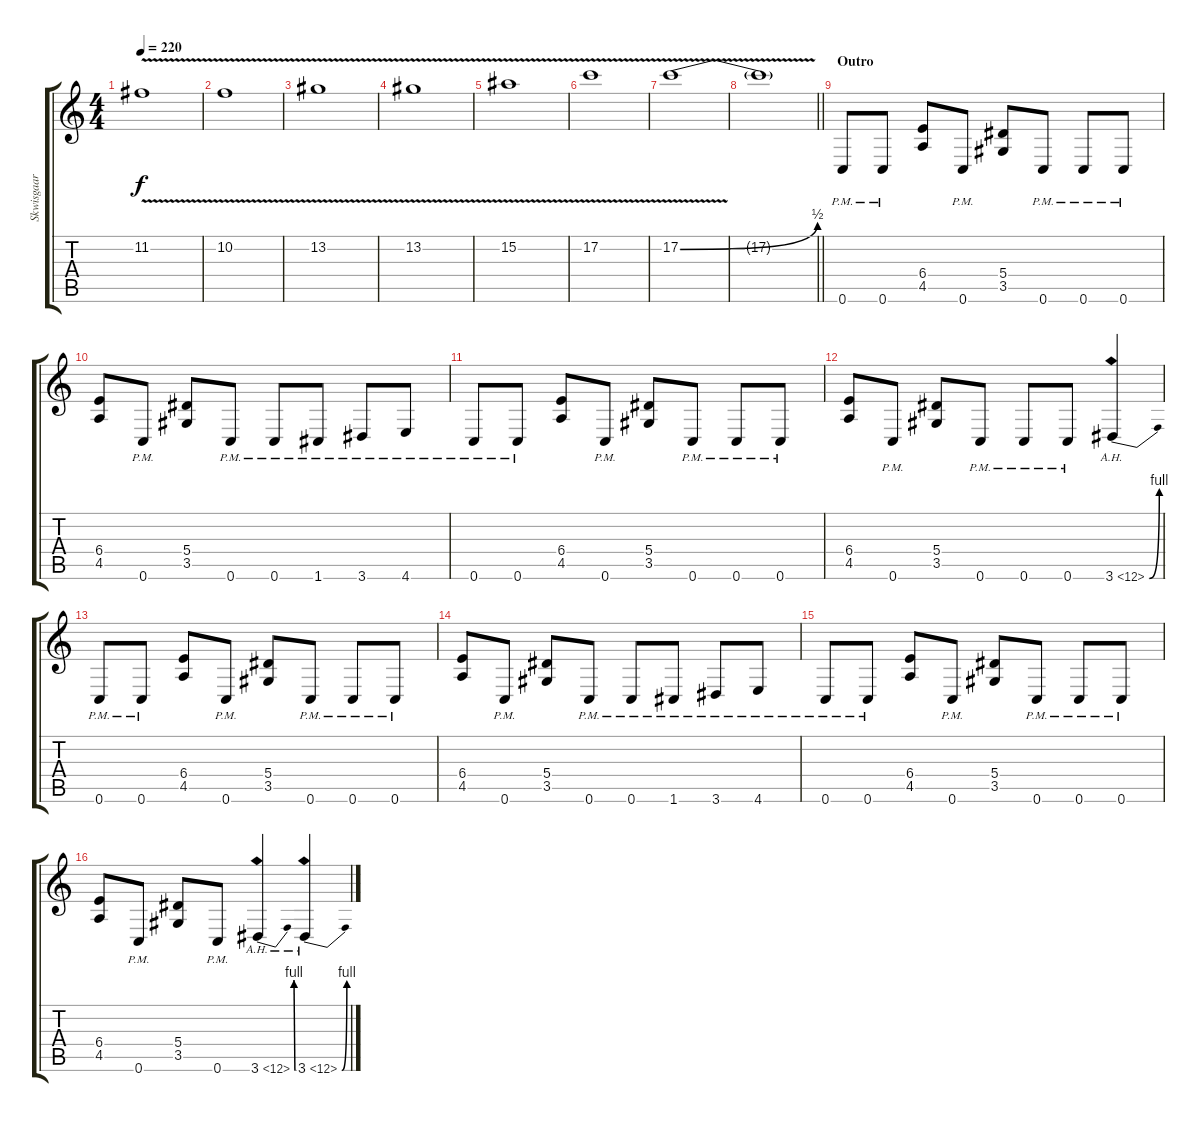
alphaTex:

\track ("Skwisgaar Skwigelf (Lead Guitar)" "Skwisgaar ") {instrument distortionguitar}
\staff {score tabs}
\tuning (C4 G3 Eb3 Bb2 F2 C2) {hide}
\ts (4 4)
\tempo 220
\clef g2
\ks c
11.2{v}.1{dy f} |
10.2{v}.1 |
13.2{v}.1 |
13.2{v}.1 |
15.2{v}.1 |
17.2{v}.1 |
17.2{be (bend 0 0 60 2) v}.1 |
\barLineRight lightlight
17.2{t}.1 |
\section ("" "Outro")
0.6{pm}.8 0.6{pm}.8 (6.4 4.5).8 0.6{pm}.8 (5.4 3.5).8 0.6{pm}.8 0.6{pm}.8 0.6{pm}.8 |
(6.4 4.5).8 0.6{pm}.8 (5.4 3.5).8 0.6{pm}.8 0.6{pm}.8 1.6{pm}.8 3.6{pm}.8 4.6{pm}.8 |
0.6{pm}.8 0.6{pm}.8 (6.4 4.5).8 0.6{pm}.8 (5.4 3.5).8 0.6{pm}.8 0.6{pm}.8 0.6{pm}.8 |
(6.4 4.5).8 0.6{pm}.8 (5.4 3.5).8 0.6{pm}.8 0.6{pm}.8 0.6{pm}.8 3.6{be (bend 0 0 60 4) ah 9}.4 |
0.6{pm}.8 0.6{pm}.8 (6.4 4.5).8 0.6{pm}.8 (5.4 3.5).8 0.6{pm}.8 0.6{pm}.8 0.6{pm}.8 |
(6.4 4.5).8 0.6{pm}.8 (5.4 3.5).8 0.6{pm}.8 0.6{pm}.8 1.6{pm}.8 3.6{pm}.8 4.6{pm}.8 |
0.6{pm}.8 0.6{pm}.8 (6.4 4.5).8 0.6{pm}.8 (5.4 3.5).8 0.6{pm}.8 0.6{pm}.8 0.6{pm}.8 |
(6.4 4.5).8 0.6{pm}.8 (5.4 3.5).8 0.6{pm}.8 3.6{be (bend 0 0 60 4) ah 9}.4 3.6{be (bend 0 0 60 4) ah 9}.4
